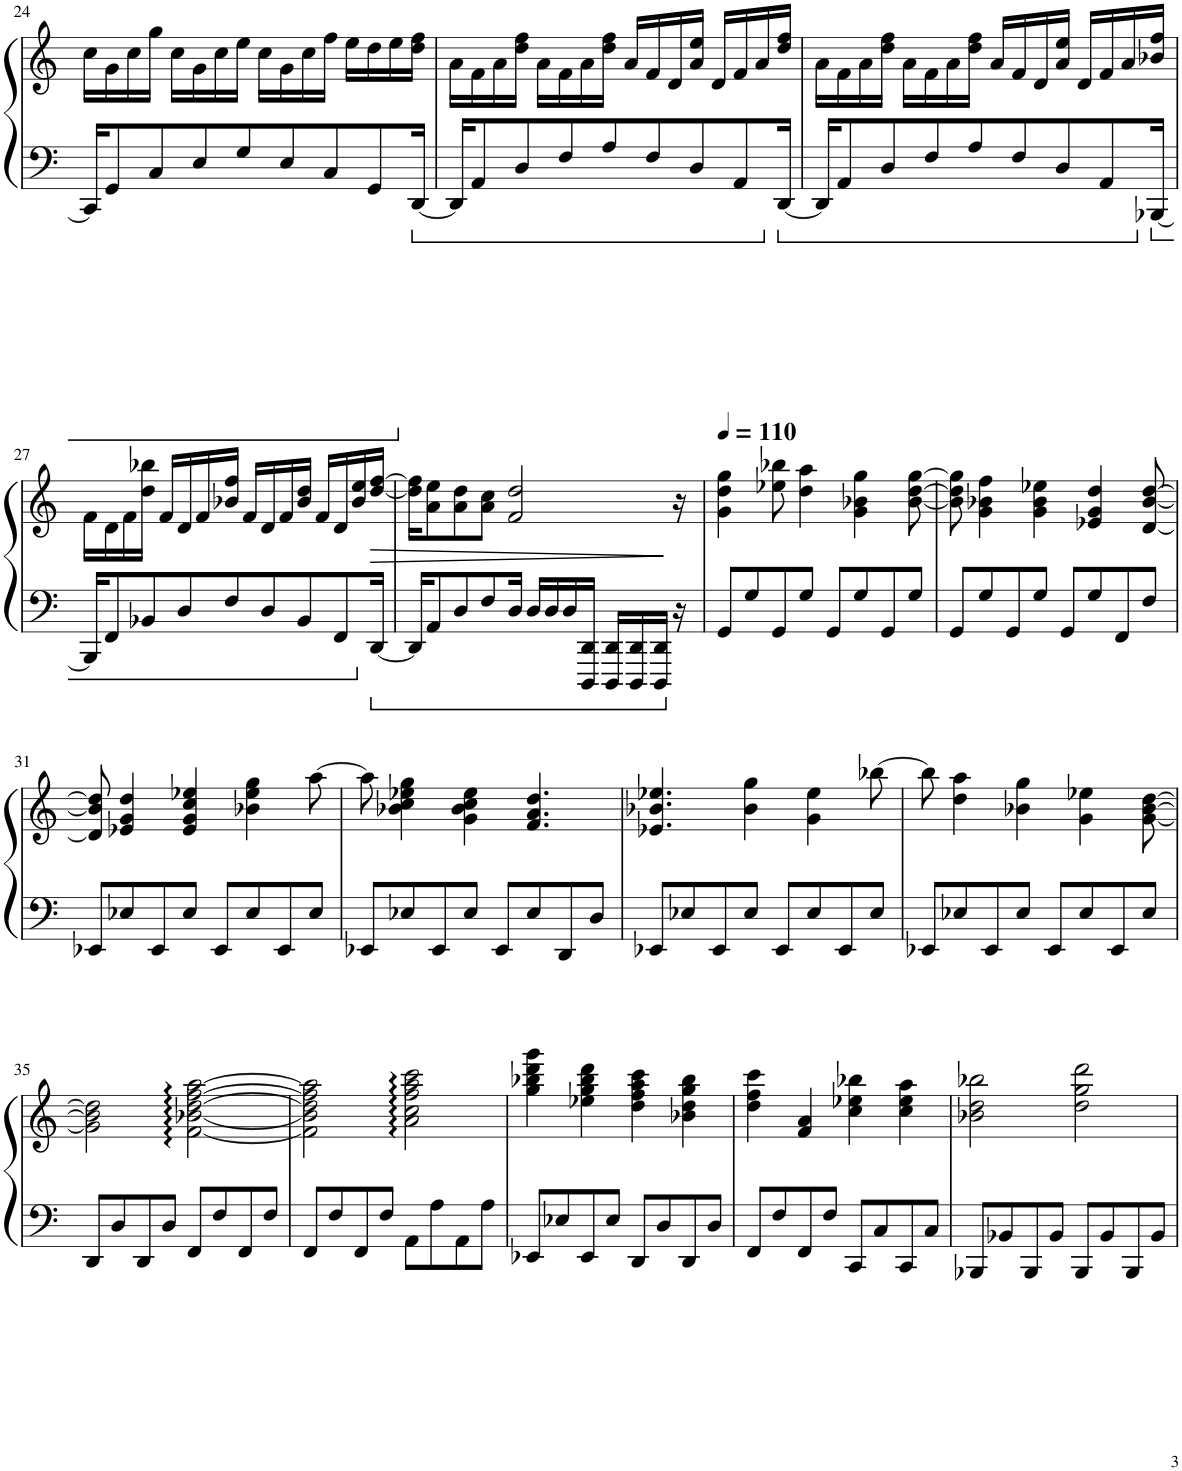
**kern	**kern	**dynam
*part1	*part1	*part1
*staff2	*staff1	*staff1/2
*I"Piano	*	*
*I'Pno.	*	*
!!LO:PB:g=z
*clefF4	*clefG2	*
*k[]	*k[]	*
*M4/4	*M4/4	*
=24	=24	=24
16CC/KL]	16cc\LL	.
8GG/	16g\	.
.	16cc\	.
8C/	16gg\JJ	.
.	16cc\LL	.
8E/	16g\	.
.	16cc\	.
8G/	16ee\JJ	.
.	16cc\LL	.
8E/	16g\	.
.	16cc\	.
8C/	16ff\JJ	.
.	16ee\LL	.
8GG/	16dd\	.
.	16ee\	.
[16DD/Jk	16dd\ 16ff\JJ	.
=25	=25	=25
16DD/KL]	16a\LL	.
8AA/	16f\	.
.	16a\	.
8D/	16dd\ 16ff\JJ	.
.	16a\LL	.
8F/	16f\	.
.	16a\	.
8A/	16dd\ 16ff\JJ	.
.	16a/LL	.
8F/	16f/	.
.	16d/	.
8D/	16a/ 16ee/JJ	.
.	16d/LL	.
8AA/	16f/	.
.	16a/	.
[16DD/Jk	16dd/ 16ff/JJ	.
=26	=26	=26
16DD/KL]	16a\LL	.
8AA/	16f\	.
.	16a\	.
8D/	16dd\ 16ff\JJ	.
.	16a\LL	.
8F/	16f\	.
.	16a\	.
8A/	16dd\ 16ff\JJ	.
.	16a/LL	.
8F/	16f/	.
.	16d/	.
8D/	16a/ 16ee/JJ	.
.	16d/LL	.
8AA/	16f/	.
.	16a/	.
[16BBB-X/Jk	16b-X/ 16ff/JJ	.
!!LO:LB:g=z
=27	=27	=27
16BBB-/KL]	16f\LL	.
8FF/	16d\	.
.	16f\	.
8BB-X/	16dd\ 16bb-X\JJ	.
.	16f/LL	.
8D/	16d/	.
.	16f/	.
8F/	16b-X/ 16ff/JJ	.
.	16f/LL	.
8D/	16d/	.
.	16f/	.
8BB-/	16b-/ 16dd/JJ	.
.	16f/LL	.
8FF/	16d/	.
.	16b-/ 16ee/	.
!	!	!LO:HP:b
[16DD/Jk	[16dd/ [16ff/JJ	>
=28	=28	=28
16DD/KL]	16dd\] 16ff\]KL	.
8AA/	8a\ 8ee\	.
8D/	8a\ 8dd\	.
8F/	8a\ 8cc\J	.
16D/Jk	2f/ 2dd/	.
16D/LL	.	.
16D/	.	.
16D/	.	.
16DDD/ 16DD/JJ	.	.
16DDD/ 16DD/LL	.	.
16DDD/ 16DD/	.	.
16DDD/ 16DD/JJ	.	.
16r	16r	]
=29	=29	=29
*	*MM110	*
8GG/L	4g\ 4dd\ 4gg\	.
8G/	.	.
8GG/	8ee-X\ 8bb-X\	.
8G/J	4dd\ 4aa\	.
8GG/L	.	.
8G/	4g\ 4b-X\ 4gg\	.
8GG/	.	.
8G/J	[8b-\ [8dd\ [8gg\	.
=30	=30	=30
8GG/L	8b-\] 8dd\] 8gg\]	.
8G/	4g\ 4b-X\ 4ff\	.
8GG/	.	.
8G/J	4g\ 4b-\ 4ee-X\	.
8GG/L	.	.
8G/	4e-X/ 4g/ 4dd/	.
8FF/	.	.
8F/J	[8d/ [8b-/ [8dd/	.
!!LO:LB:g=z
=31	=31	=31
8EE-X/L	8d/] 8b-/] 8dd/]	.
8E-X/	4e-X/ 4g/ 4dd/	.
8EE-/	.	.
8E-/J	4e-/ 4g/ 4cc/ 4ee-X/	.
8EE-/L	.	.
8E-/	4b-X\ 4ee-\ 4gg\	.
8EE-/	.	.
8E-/J	[8aa\	.
=32	=32	=32
8EE-X/L	8aa\]	.
8E-X/	4b-X\ 4cc\ 4ee-X\ 4gg\	.
8EE-/	.	.
8E-/J	4g\ 4b-\ 4cc\ 4ee-\	.
8EE-/L	.	.
8E-/	4.f/ 4.a/ 4.dd/	.
8DD/	.	.
8D/J	.	.
=33	=33	=33
8EE-X/L	4.e-X/ 4.b-X/ 4.ee-X/	.
8E-X/	.	.
8EE-/	.	.
8E-/J	4b-\ 4gg\	.
8EE-/L	.	.
8E-/	4g\ 4ee-\	.
8EE-/	.	.
8E-/J	[8bb-X\	.
=34	=34	=34
8EE-X/L	8bb-\]	.
8E-X/	4dd\ 4aa\	.
8EE-/	.	.
8E-/J	4b-X\ 4gg\	.
8EE-/L	.	.
8E-/	4g\ 4ee-X\	.
8EE-/	.	.
8E-/J	[8g\ [8b-\ [8dd\	.
!!LO:LB:g=z
=35	=35	=35
8DD/L	2g\] 2b-\] 2dd\]	.
8D/	.	.
8DD/	.	.
8D/J	.	.
8FF/L	[2f\ [2b-X\ [2dd\ [2ff\ [2aa\	.
8F/	.	.
8FF/	.	.
8F/J	.	.
=36	=36	=36
8FF/L	2f\] 2b-\] 2dd\] 2ff\] 2aa\]	.
8F/	.	.
8FF/	.	.
8F/J	.	.
8AA\L	2a\ 2cc\ 2ff\ 2aa\ 2ccc\	.
8A\	.	.
8AA\	.	.
8A\J	.	.
=37	=37	=37
8EE-X/L	4gg\ 4bb-X\ 4ddd\ 4ggg\	.
8E-X/	.	.
8EE-/	4ee-X\ 4gg\ 4bb-\ 4ddd\	.
8E-/J	.	.
8DD/L	4dd\ 4ff\ 4aa\ 4ccc\	.
8D/	.	.
8DD/	4b-X\ 4dd\ 4gg\ 4bb-\	.
8D/J	.	.
=38	=38	=38
8FF/L	4dd\ 4ff\ 4ccc\	.
8F/	.	.
8FF/	4f/ 4a/	.
8F/J	.	.
8CC/L	4cc\ 4ee-X\ 4bb-X\	.
8C/	.	.
8CC/	4cc\ 4ee-\ 4aa\	.
8C/J	.	.
=39	=39	=39
8BBB-X/L	2b-X\ 2dd\ 2bb-X\	.
8BB-X/	.	.
8BBB-/	.	.
8BB-/J	.	.
8BBB-/L	2dd\ 2gg\ 2ddd\	.
8BB-/	.	.
8BBB-/	.	.
8BB-/J	.	.
=	=	=
*-	*-	*-
